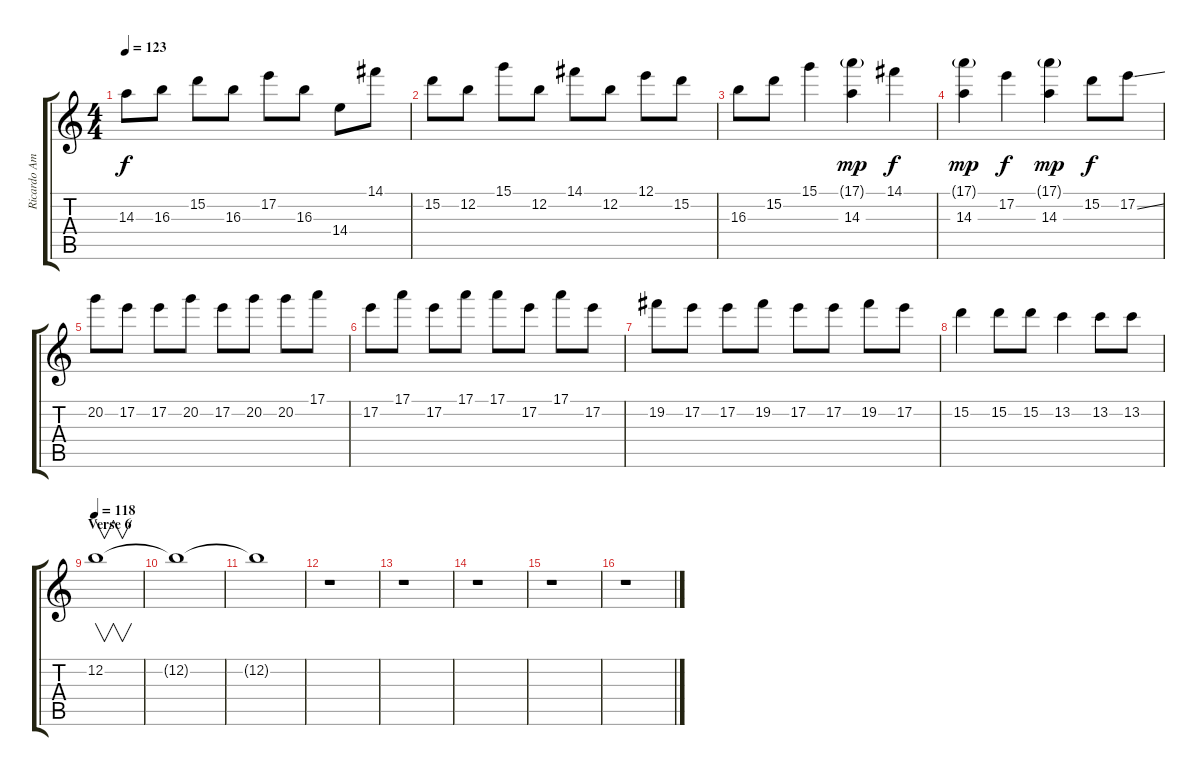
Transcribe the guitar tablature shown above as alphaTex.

\track ("Ricardo Amorim (Electric Guitar 1)" "Ricardo Am") {instrument distortionguitar}
\staff {score tabs}
\tuning (E4 B3 G3 D3 A2 E2) {hide}
\ts (4 4)
\tempo 123
\clef g2
\ks c
14.3.8{dy f} 16.3.8 15.2.8 16.3.8 17.2.8 16.3.8 14.4.8 14.1.8 |
15.2.8 12.2.8 15.1.8 12.2.8 14.1.8 12.2.8 12.1.8 15.2.8 |
16.3.8 15.2.8 15.1.4 (17.1{g} 14.3).4{dy mp} 14.1.4{dy f} |
(17.1{g} 14.3).4{dy mp} 17.2.4{dy f} (17.1{g} 14.3).4{dy mp} 15.2.8{dy f} 17.2{ss}.8 |
20.2.8 17.2.8 17.2.8 20.2.8 17.2.8 20.2.8 20.2.8 17.1.8 |
17.2.8 17.1.8 17.2.8 17.1.8 17.1.8 17.2.8 17.1.8 17.2.8 |
19.2.8 17.2.8 17.2.8 19.2.8 17.2.8 17.2.8 19.2.8 17.2.8 |
15.2.4 15.2.8 15.2.8 13.2.4 13.2.8 13.2.8 |
\section ("" "Verse 6")
\tempo 118
12.2.1{v} |
12.2{t}.1{volume 0} |
12.2{t}.1 |
r.1 |
r.1 |
r.1 |
r.1 |
r.1
